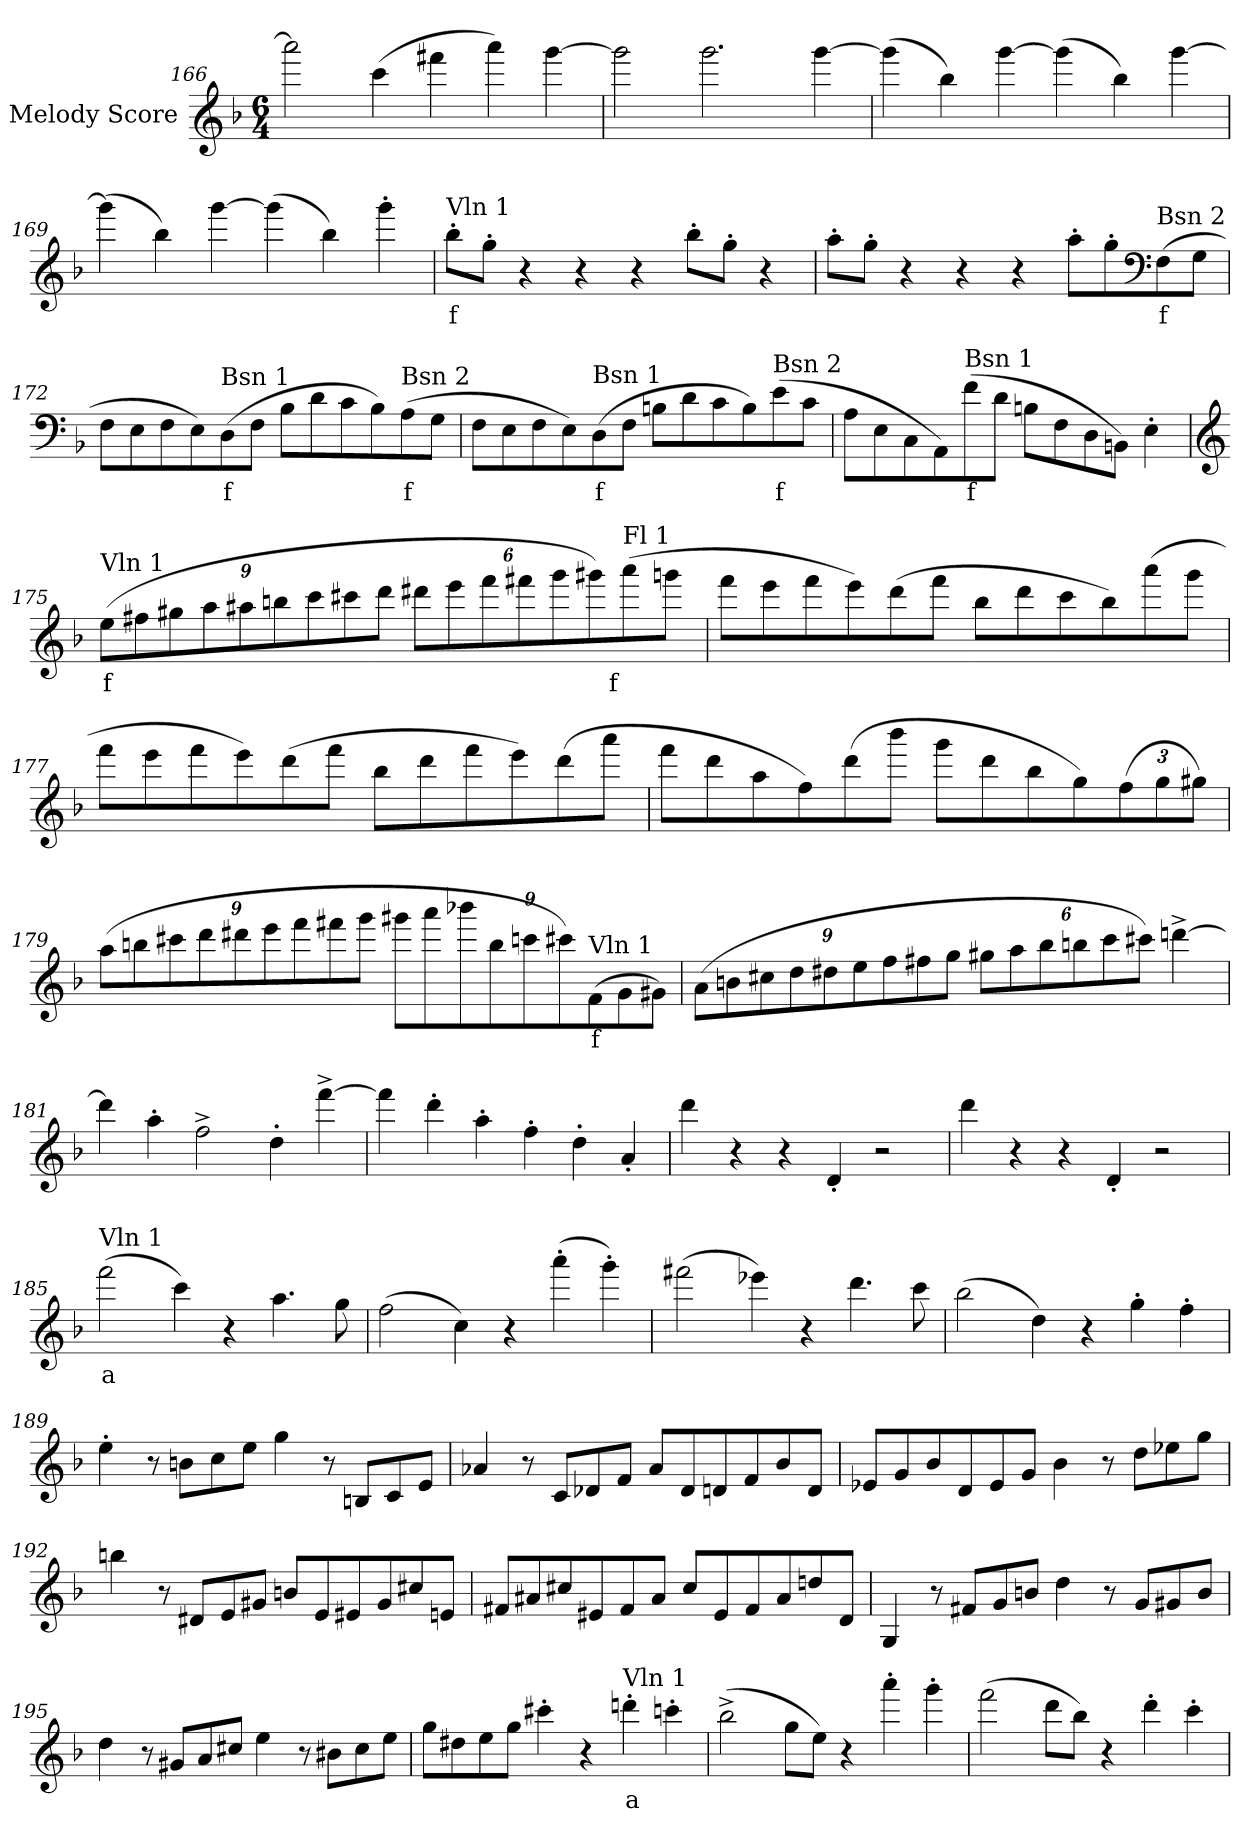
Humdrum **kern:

**kern	**text
*part1	*part1
*staff1	*staff1
*I"Melody Score	*
*clefG2	*
*k[b-]	*
*M6/4	*
=166	=166
2aaa\]	.
(4ccc\	.
4fff#X\	.
4aaa\)	.
[4ggg\	.
=167	=167
2ggg\]	.
2.ggg\	.
[4ggg\	.
=168	=168
(4ggg\]	.
4bb-\)	.
[4ggg\	.
(4ggg\]	.
4bb-\)	.
[4ggg\	.
=169	=169
(4ggg\]	.
4bb-\)	.
[4ggg\	.
(4ggg\]	.
4bb-\)	.
4ggg'\	.
=170	=170
!LO:TX:a:t=Vln 1	!
!	!LO:LY:b:color=#FF0000
8bb-'\L	f
8gg'\J	.
4r	.
4r	.
4r	.
8bb-'\L	.
8gg'\J	.
4r	.
=171	=171
8aa'\L	.
8gg'\J	.
4r	.
4r	.
4r	.
8aa'\L	.
8gg'\	.
*clefF4	*
!LO:TX:a:t=Bsn 2	!
!	!LO:LY:b:color=#FF0000
(8F\	f
8G\J	.
=172	=172
8F\L	.
8E\	.
8F\	.
8E\)	.
!LO:TX:a:t=Bsn 1	!
!	!LO:LY:b:color=#FF0000
(8D\	f
8F\J	.
8B-\L	.
8d\	.
8c\	.
8B-\)	.
!LO:TX:a:t=Bsn 2	!
!	!LO:LY:b:color=#FF0000
(8A\	f
8G\J	.
=173	=173
8F\L	.
8E\	.
8F\	.
8E\)	.
!LO:TX:a:t=Bsn 1	!
!	!LO:LY:b:color=#FF0000
(8D\	f
8F\J	.
8Bn\L	.
8d\	.
8c\	.
8B\)	.
!LO:TX:a:t=Bsn 2	!
!	!LO:LY:b:color=#FF0000
(8e\	f
8c\J	.
=174	=174
8A\L	.
8E\	.
8C\	.
8AA\)	.
!LO:TX:a:t=Bsn 1	!
!	!LO:LY:b:color=#FF0000
(8f\	f
8d\J	.
8Bn\L	.
8F\	.
8D\	.
8BBn\J)	.
4E'\	.
=175	=175
*clefG2	*
*Xbrackettup	*
!LO:TX:a:t=Vln 1	!
!	!LO:LY:b:color=#FF0000
(12ee\L	f
12ff#X\	.
12gg#X\	.
12aa\	.
12aa#X\	.
12bbn\	.
12ccc\	.
12ccc#X\	.
12ddd\J	.
12ddd#X\L	.
12eee\	.
12fff\	.
12fff#X\	.
12ggg\	.
12ggg#X\)	.
!LO:TX:a:t=Fl 1	!
!	!LO:LY:b:color=#FF0000
(8aaa\	f
8ggg\J	.
=176	=176
8fff\L	.
8eee\	.
8fff\	.
8eee\)	.
(8ddd\	.
8fff\J	.
8bb-\L	.
8ddd\	.
8ccc\	.
8bb-\)	.
(8aaa\	.
8ggg\J	.
=177	=177
8fff\L	.
8eee\	.
8fff\	.
8eee\)	.
(8ddd\	.
8fff\J	.
8bb-\L	.
8ddd\	.
8fff\	.
8eee\)	.
(8ddd\	.
8aaa\J	.
=178	=178
8fff\L	.
8ddd\	.
8aa\	.
8ff\)	.
(8ddd\	.
8bbb-\J	.
8ggg\L	.
8ddd\	.
8bb-\	.
8gg\)	.
(12ff\	.
12gg\	.
12gg#X\J)	.
=179	=179
(12aa\L	.
12bbn\	.
12ccc#X\	.
12ddd\	.
12ddd#X\	.
12eee\	.
12fff\	.
12fff#X\	.
12ggg\J	.
12ggg#X\L	.
12aaa\	.
12bbb-X\	.
12bb\	.
12cccn\	.
12ccc#X\)	.
!LO:TX:a:t=Vln 1	!
!	!LO:LY:b:color=#FF0000
(12f\	f
12g\	.
12g#X\J)	.
=180	=180
(12a\L	.
12bn\	.
12cc#X\	.
12dd\	.
12dd#X\	.
12ee\	.
12ff\	.
12ff#X\	.
12gg\J	.
12gg#X\L	.
12aa\	.
12bb-\	.
12bbn\	.
12ccc\	.
12ccc#X\J)	.
[4dddn^\	.
=181	=181
4dddn\]	.
4aa'\	.
2ff^\	.
4dd'\	.
[4fff^\	.
=182	=182
4fff\]	.
4ddd'\	.
4aa'\	.
4ff'\	.
4dd'\	.
4a'/	.
=183	=183
4ddd\	.
4r	.
4r	.
4d'/	.
2r	.
=184	=184
4ddd\	.
4r	.
4r	.
4d'/	.
2r	.
=185	=185
!LO:TX:a:t=Vln 1	!
!	!LO:LY:b:color=#FF0000
(2fff\	a
4ccc\)	.
4r	.
4.aa\	.
8gg\	.
=186	=186
(2ff\	.
4cc\)	.
4r	.
(4aaa'\	.
4ggg'\)	.
=187	=187
(2fff#X\	.
4eee-X\)	.
4r	.
4.ddd\	.
8ccc\	.
=188	=188
(2bb-\	.
4dd\)	.
4r	.
4gg'\	.
4ff'\	.
=189	=189
4ee'\	.
8r	.
8bn\L	.
8cc\	.
8ee\J	.
4gg\	.
8r	.
8Bn/L	.
8c/	.
8e/J	.
=190	=190
4a-X/	.
8r	.
8c/L	.
8d-X/	.
8f/J	.
8a-/L	.
8d-/	.
8dn/	.
8f/	.
8b-/	.
8d/J	.
=191	=191
8e-X/L	.
8g/	.
8b-/	.
8d/	.
8e-/	.
8g/J	.
4b-\	.
8r	.
8dd\L	.
8ee-X\	.
8gg\J	.
=192	=192
4bbn\	.
8r	.
8d#X/L	.
8e/	.
8g#X/J	.
8bn/L	.
8e/	.
8e#X/	.
8g#/	.
8cc#X/	.
8en/J	.
=193	=193
8f#X/L	.
8a#X/	.
8cc#X/	.
8e#X/	.
8f#/	.
8a#/J	.
8cc#/L	.
8e#/	.
8f#/	.
8a#/	.
8ddn/	.
8d/J	.
=194	=194
4G/	.
8r	.
8f#X/L	.
8g/	.
8bn/J	.
4dd\	.
8r	.
8g/L	.
8g#X/	.
8b/J	.
=195	=195
4dd\	.
8r	.
8g#X/L	.
8a/	.
8cc#X/J	.
4ee\	.
8r	.
8b#X\L	.
8cc#\	.
8ee\J	.
=196	=196
8gg\L	.
8dd#X\	.
8ee\	.
8gg\J	.
4ccc#X'\	.
4r	.
!LO:TX:a:t=Vln 1	!
!	!LO:LY:b:color=#FF0000
4dddn'\	a
4cccn'\	.
=197	=197
(2bb-^\	.
8gg\L	.
8ee\J)	.
4r	.
4aaa'\	.
4ggg'\	.
=198	=198
(2fff\	.
8ddd\L	.
8bb-\J)	.
4r	.
4ddd'\	.
4ccc'\	.
=	=
*-	*-
